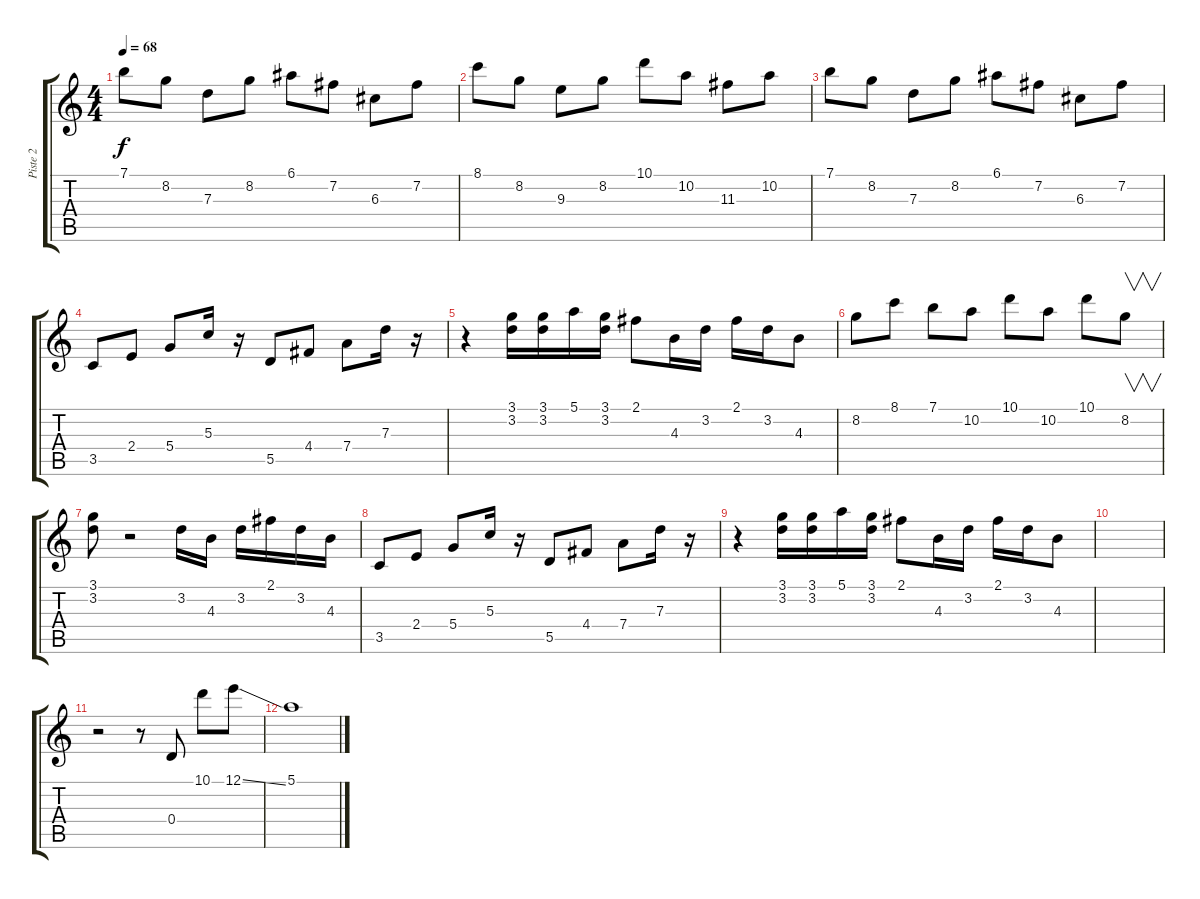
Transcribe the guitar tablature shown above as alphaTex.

\track ("Piste 2" "Piste 2") {instrument electricguitarclean}
\staff {score tabs}
\tuning (E4 B3 G3 D3 A2 E2) {hide}
\ts (4 4)
\tempo 68
\clef g2
\ks c
7.1.8{dy f} 8.2.8 7.3.8 8.2.8 6.1.8 7.2.8 6.3.8 7.2.8 |
8.1.8 8.2.8 9.3.8 8.2.8 10.1.8 10.2.8 11.3.8 10.2.8 |
7.1.8 8.2.8 7.3.8 8.2.8 6.1.8 7.2.8 6.3.8 7.2.8 |
3.5.8 2.4.8 5.4.8 5.3.16 r.16 5.5.8 4.4.8 7.4.8 7.3.16 r.16 |
r.4 (3.1 3.2).16 (3.1 3.2).16 5.1.16 (3.1 3.2).16 2.1.8 4.3.16 3.2.16 2.1.16 3.2.16 4.3.8 |
8.2.8 8.1.8 7.1.8 10.2.8 10.1.8 10.2.8 10.1.8 8.2.8{v} |
(3.1 3.2).8 r.2 3.2.16 4.3.16 3.2.16 2.1.16 3.2.16 4.3.16 |
3.5.8 2.4.8 5.4.8 5.3.16 r.16 5.5.8 4.4.8 7.4.8 7.3.16 r.16 |
r.4 (3.1 3.2).16 (3.1 3.2).16 5.1.16 (3.1 3.2).16 2.1.8 4.3.16 3.2.16 2.1.16 3.2.16 4.3.8 |
|
r.2 r.8 0.4.8 10.1.8 12.1{ss}.8 |
5.1.1
